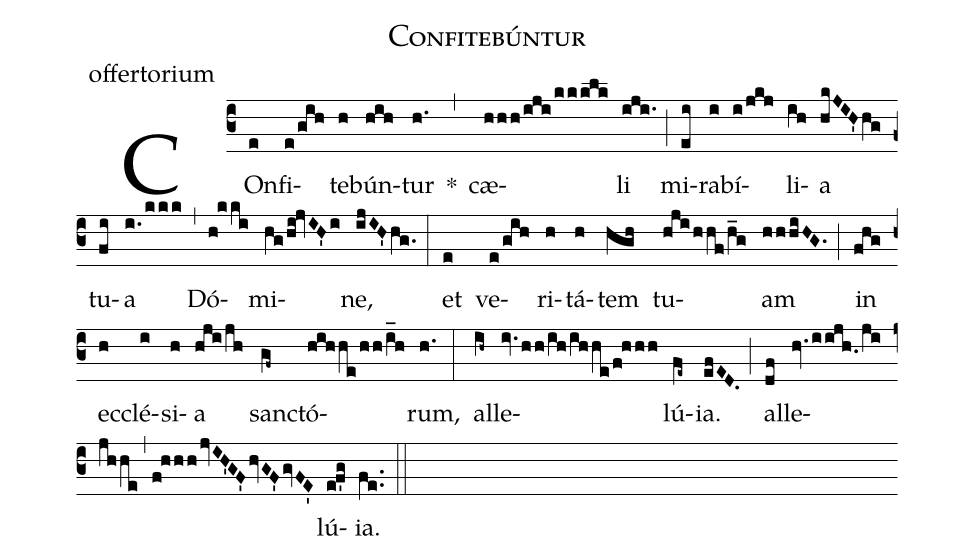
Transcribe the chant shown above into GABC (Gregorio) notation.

name:Confitebúntur;
office-part:offertorium;
%%
(c3) COn(e)fi(e/gih)te(h)bún(hih)tur(h.) *(,)
cæ(hhh/iji/kkklk)li(iji.) (;)
mi(ei)ra(i)bí(i/jkj)li(ih)a(hkJIH'hg) tu(fi)a(i./kkk) (,)
Dó(h!kki)mi(hg/hi!jvIH'i)ne,(ijIH'hg.) (:)
et(e) ve(e/gih)ri(h)tá(h)tem(hgh) tu(hji/hhf/h_g)am(hhhiHG.) (;)
in(fhg) ec(h)clé(i)si(h)a(hji/jh) san(gf~)ctó(hihhe/hh/i_h)rum,(h.) (:)
al(ih~)le(iv.hh/ih/ihhe/f!hhh)lú(fe~)ia.(efED.) (;)
al(df)le(hv.iijh./ji/jhhe,f!hhhjvIH'GF'hvGF'gvFE')lú(e!f'g)ia.(fe..) (::)
